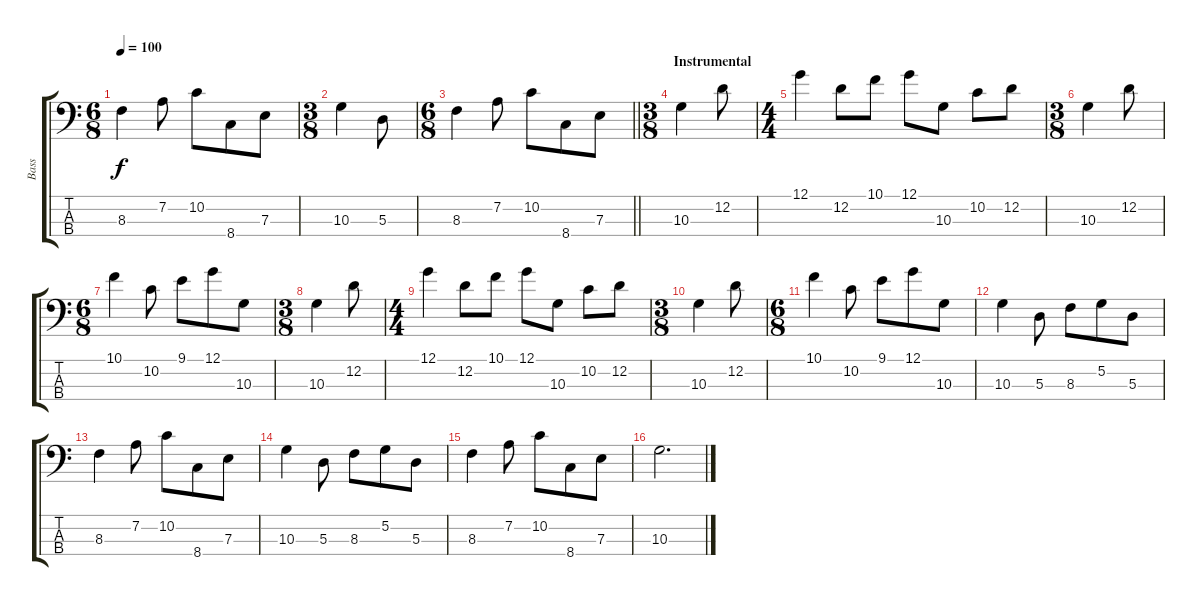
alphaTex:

\track ("Bass" "Bass") {instrument electricbassfinger}
\staff {score tabs}
\tuning (G2 D2 A1 E1) {hide}
\ts (6 8)
\tempo 100
\clef f4
\ks c
8.3.4{dy f} 7.2.8 10.2.8 8.4.8 7.3.8 |
\ts (3 8)
10.3.4 5.3.8 |
\ts (6 8)
\barLineRight lightlight
8.3.4 7.2.8 10.2.8 8.4.8 7.3.8 |
\ts (3 8)
\section ("" "Instrumental")
10.3.4 12.2.8 |
\ts (4 4)
12.1.4 12.2.8 10.1.8 12.1.8 10.3.8 10.2.8 12.2.8 |
\ts (3 8)
10.3.4 12.2.8 |
\ts (6 8)
10.1.4 10.2.8 9.1.8 12.1.8 10.3.8 |
\ts (3 8)
10.3.4 12.2.8 |
\ts (4 4)
12.1.4 12.2.8 10.1.8 12.1.8 10.3.8 10.2.8 12.2.8 |
\ts (3 8)
10.3.4 12.2.8 |
\ts (6 8)
10.1.4 10.2.8 9.1.8 12.1.8 10.3.8 |
10.3.4 5.3.8 8.3.8 5.2.8 5.3.8 |
8.3.4 7.2.8 10.2.8 8.4.8 7.3.8 |
10.3.4 5.3.8 8.3.8 5.2.8 5.3.8 |
8.3.4 7.2.8 10.2.8 8.4.8 7.3.8 |
10.3.2{d}
